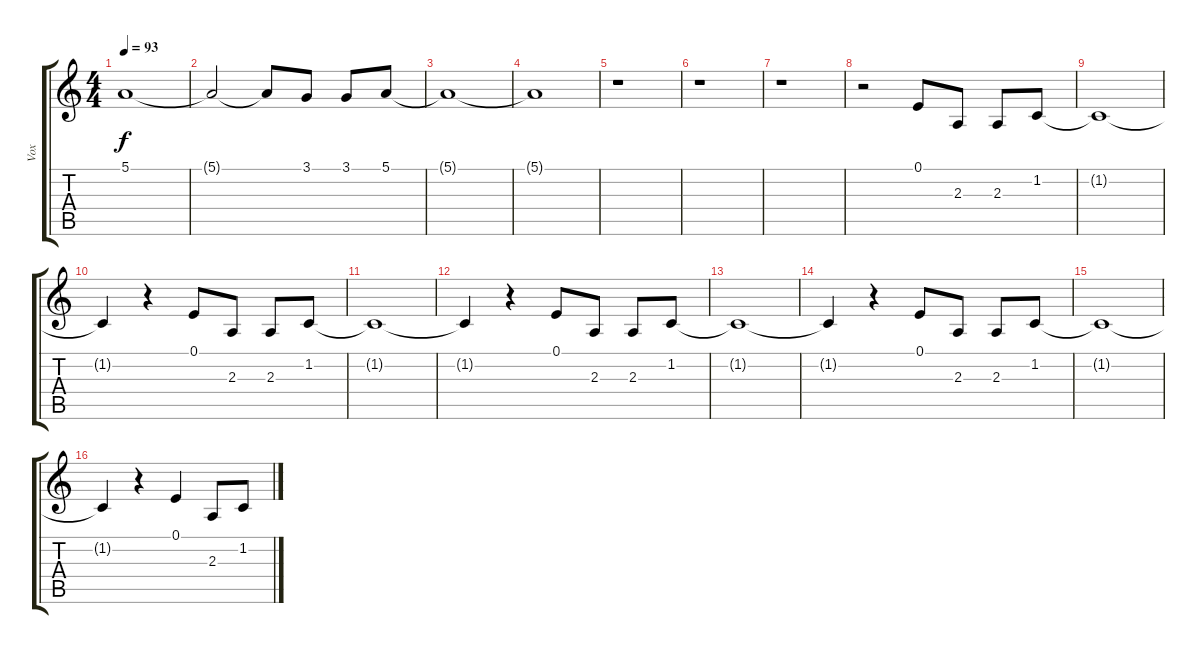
\track ("Vox" "Vox") {instrument bassoon}
\staff {score tabs}
\tuning (E4 B3 G3 D3 A2 E2) {hide}
\ts (4 4)
\tempo 93
\clef g2
\ks c
5.1.1{dy f} |
5.1{t}.2 5.1{t}.8 3.1.8 3.1.8 5.1.8 |
5.1{t}.1 |
5.1{t}.1 |
r.1 |
r.1 |
r.1 |
r.2 0.1.8 2.3.8 2.3.8 1.2.8 |
1.2{t}.1 |
1.2{t}.4 r.4 0.1.8 2.3.8 2.3.8 1.2.8 |
1.2{t}.1 |
1.2{t}.4 r.4 0.1.8 2.3.8 2.3.8 1.2.8 |
1.2{t}.1 |
1.2{t}.4 r.4 0.1.8 2.3.8 2.3.8 1.2.8 |
1.2{t}.1 |
1.2{t}.4 r.4 0.1.4 2.3.8 1.2.8
